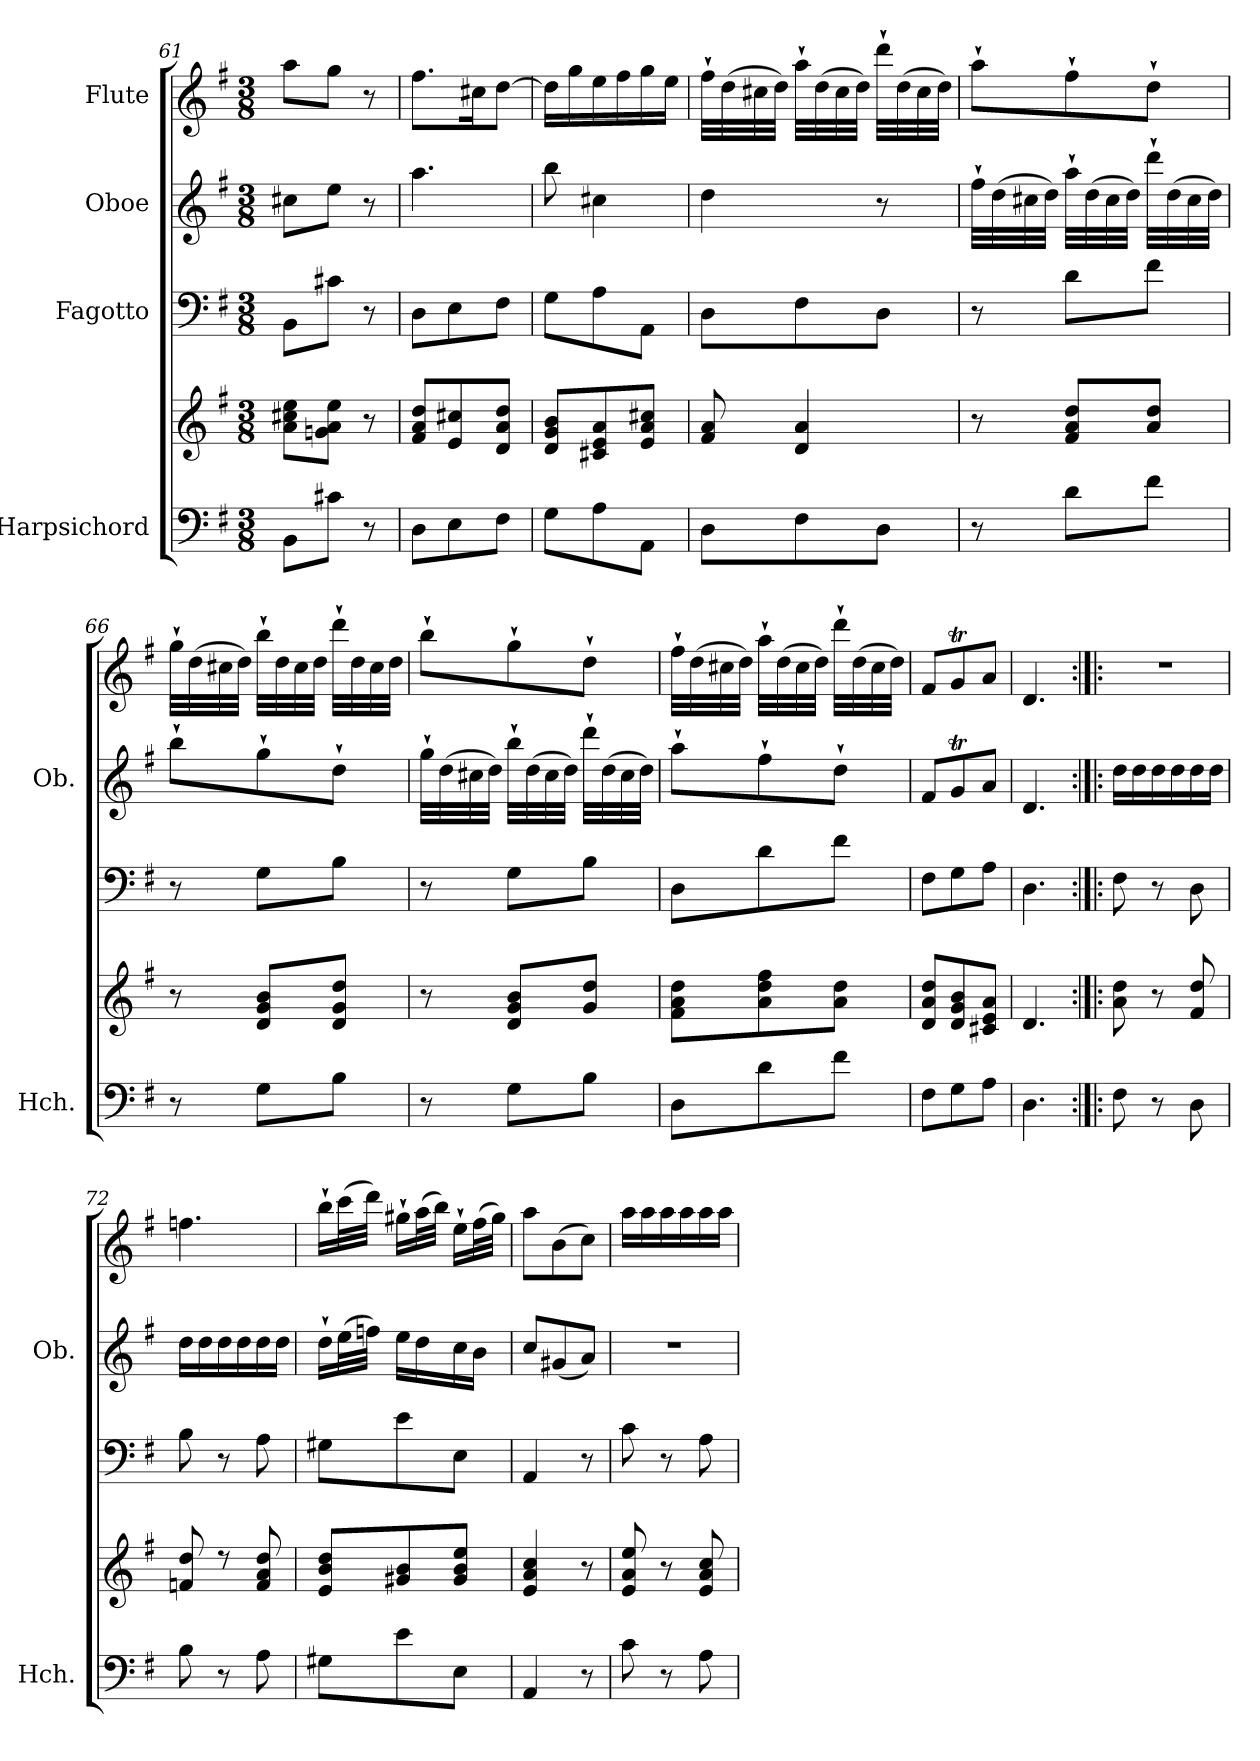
**kern	**kern	**kern	**kern	**kern
*part4	*part4	*part3	*part2	*part1
*staff5	*staff4	*staff3	*staff2	*staff1
*I"Harpsichord	*	*I"Fagotto	*I"Oboe	*I"Flute
*I'Hch.	*	*	*I'Ob.	*
*clefF4	*clefG2	*clefF4	*clefG2	*clefG2
*k[f#]	*k[f#]	*k[f#]	*k[f#]	*k[f#]
*M3/8	*M3/8	*M3/8	*M3/8	*M3/8
=61	=61	=61	=61	=61
8BB\L	8a\ 8cc#X\ 8ee\L	8BB\L	8cc#X\L	8aa\L
8c#X\J	8gn\ 8a\ 8ee\J	8c#X\J	8ee\J	8gg\J
8r	8r	8r	8r	8r
=62	=62	=62	=62	=62
8D\L	8f#/ 8a/ 8dd/L	8D\L	4.aa\	8.ff#\L
8E\	8e/ 8cc#X/	8E\	.	.
.	.	.	.	16cc#X\K
8F#\J	8d/ 8a/ 8dd/J	8F#\J	.	[8dd\J
=63	=63	=63	=63	=63
8G\L	8d/ 8g/ 8b/L	8G\L	8bb\	16dd\LL]
.	.	.	.	16gg\
8A\	8c#X/ 8e/ 8a/	8A\	4cc#X\	16ee\
.	.	.	.	16ff#\
8AA\J	8e/ 8a/ 8cc#X/J	8AA\J	.	16gg\
.	.	.	.	16ee\JJ
=64	=64	=64	=64	=64
8D\L	8f#/ 8a/	8D\L	4dd\	32ff#`\LLL
.	.	.	.	(32dd\
.	.	.	.	32cc#X\
.	.	.	.	32dd\JJJ)
8F#\	4d/ 4a/	8F#\	.	32aa`\LLL
.	.	.	.	(32dd\
.	.	.	.	32cc#\
.	.	.	.	32dd\JJJ)
8D\J	.	8D\J	8r	32ddd`\LLL
.	.	.	.	(32dd\
.	.	.	.	32cc#\
.	.	.	.	32dd\JJJ)
=65	=65	=65	=65	=65
8r	8r	8r	32ff#`\LLL	8aa`\L
.	.	.	(32dd\	.
.	.	.	32cc#X\	.
.	.	.	32dd\JJJ)	.
8d\L	8f#/ 8a/ 8dd/L	8d\L	32aa`\LLL	8ff#`\
.	.	.	(32dd\	.
.	.	.	32cc#\	.
.	.	.	32dd\JJJ)	.
8f#\J	8a/ 8dd/J	8f#\J	32ddd`\LLL	8dd`\J
.	.	.	(32dd\	.
.	.	.	32cc#\	.
.	.	.	32dd\JJJ)	.
!!LO:LB:g=z
=66	=66	=66	=66	=66
8r	8r	8r	8bb`\L	32gg`\LLL
.	.	.	.	(32dd\
.	.	.	.	32cc#X\
.	.	.	.	32dd\JJJ)
8G\L	8d/ 8g/ 8b/L	8G\L	8gg`\	32bb`\LLL
.	.	.	.	32dd\
.	.	.	.	32cc#\
.	.	.	.	32dd\JJJ
8B\J	8d/ 8g/ 8dd/J	8B\J	8dd`\J	32ddd`\LLL
.	.	.	.	32dd\
.	.	.	.	32cc#\
.	.	.	.	32dd\JJJ
=67	=67	=67	=67	=67
8r	8r	8r	32gg`\LLL	8bb`\L
.	.	.	(32dd\	.
.	.	.	32cc#X\	.
.	.	.	32dd\JJJ)	.
8G\L	8d/ 8g/ 8b/L	8G\L	32bb`\LLL	8gg`\
.	.	.	(32dd\	.
.	.	.	32cc#\	.
.	.	.	32dd\JJJ)	.
8B\J	8g/ 8dd/J	8B\J	32ddd`\LLL	8dd`\J
.	.	.	(32dd\	.
.	.	.	32cc#\	.
.	.	.	32dd\JJJ)	.
=68	=68	=68	=68	=68
8D\L	8f#\ 8a\ 8dd\L	8D\L	8aa`\L	32ff#`\LLL
.	.	.	.	(32dd\
.	.	.	.	32cc#X\
.	.	.	.	32dd\JJJ)
8d\	8a\ 8dd\ 8ff#\	8d\	8ff#`\	32aa`\LLL
.	.	.	.	(32dd\
.	.	.	.	32cc#\
.	.	.	.	32dd\JJJ)
8f#\J	8a\ 8dd\J	8f#\J	8dd`\J	32ddd`\LLL
.	.	.	.	(32dd\
.	.	.	.	32cc#\
.	.	.	.	32dd\JJJ)
=69	=69	=69	=69	=69
8F#\L	8d/ 8a/ 8dd/L	8F#\L	8f#/L	8f#/L
8G\	8d/ 8g/ 8b/	8G\	8gT/	8gT/
8A\J	8c#X/ 8e/ 8a/J	8A\J	8a/J	8a/J
=70	=70	=70	=70	=70
4.D\	4.d/	4.D\	4.d/	4.d/
=71:|!|:	=71:|!|:	=71:|!|:	=71:|!|:	=71:|!|:
8F#\	8a\ 8dd\	8F#\	16dd\LL	4.r
.	.	.	16dd\	.
8r	8r	8r	16dd\	.
.	.	.	16dd\	.
8D\	8f#/ 8dd/	8D\	16dd\	.
.	.	.	16dd\JJ	.
=72	=72	=72	=72	=72
8B\	8fn/ 8dd/	8B\	16dd\LL	4.ffn\
.	.	.	16dd\	.
8r	8rdd	8r	16dd\	.
.	.	.	16dd\	.
8A\	8f/ 8a/ 8dd/	8A\	16dd\	.
.	.	.	16dd\JJ	.
=73	=73	=73	=73	=73
8G#X\L	8e/ 8b/ 8dd/L	8G#X\L	16dd`\LL	16bb`\LL
.	.	.	(32ee\L	(32ccc\L
.	.	.	32ffn\JJJ)	32ddd\JJJ)
8e\	8g#X/ 8b/	8e\	16ee\LL	16gg#X`\LL
.	.	.	16dd\	(32aa\L
.	.	.	.	32bb\JJJ)
8E\J	8g#/ 8b/ 8ee/J	8E\J	16cc\	16ee`\LL
.	.	.	16b\JJ	(32ff#\L
.	.	.	.	32gg#\JJJ)
=74	=74	=74	=74	=74
4AA/	4e/ 4a/ 4cc/	4AA/	8cc/L	8aa\L
.	.	.	(8g#X/	(8b\
8r	8r	8r	8a/J)	8cc\J)
=75	=75	=75	=75	=75
8c\	8e/ 8a/ 8ee/	8c\	4.r	16aa\LL
.	.	.	.	16aa\
8r	8r	8r	.	16aa\
.	.	.	.	16aa\
8A\	8e/ 8a/ 8cc/	8A\	.	16aa\
.	.	.	.	16aa\JJ
=	=	=	=	=
*-	*-	*-	*-	*-
